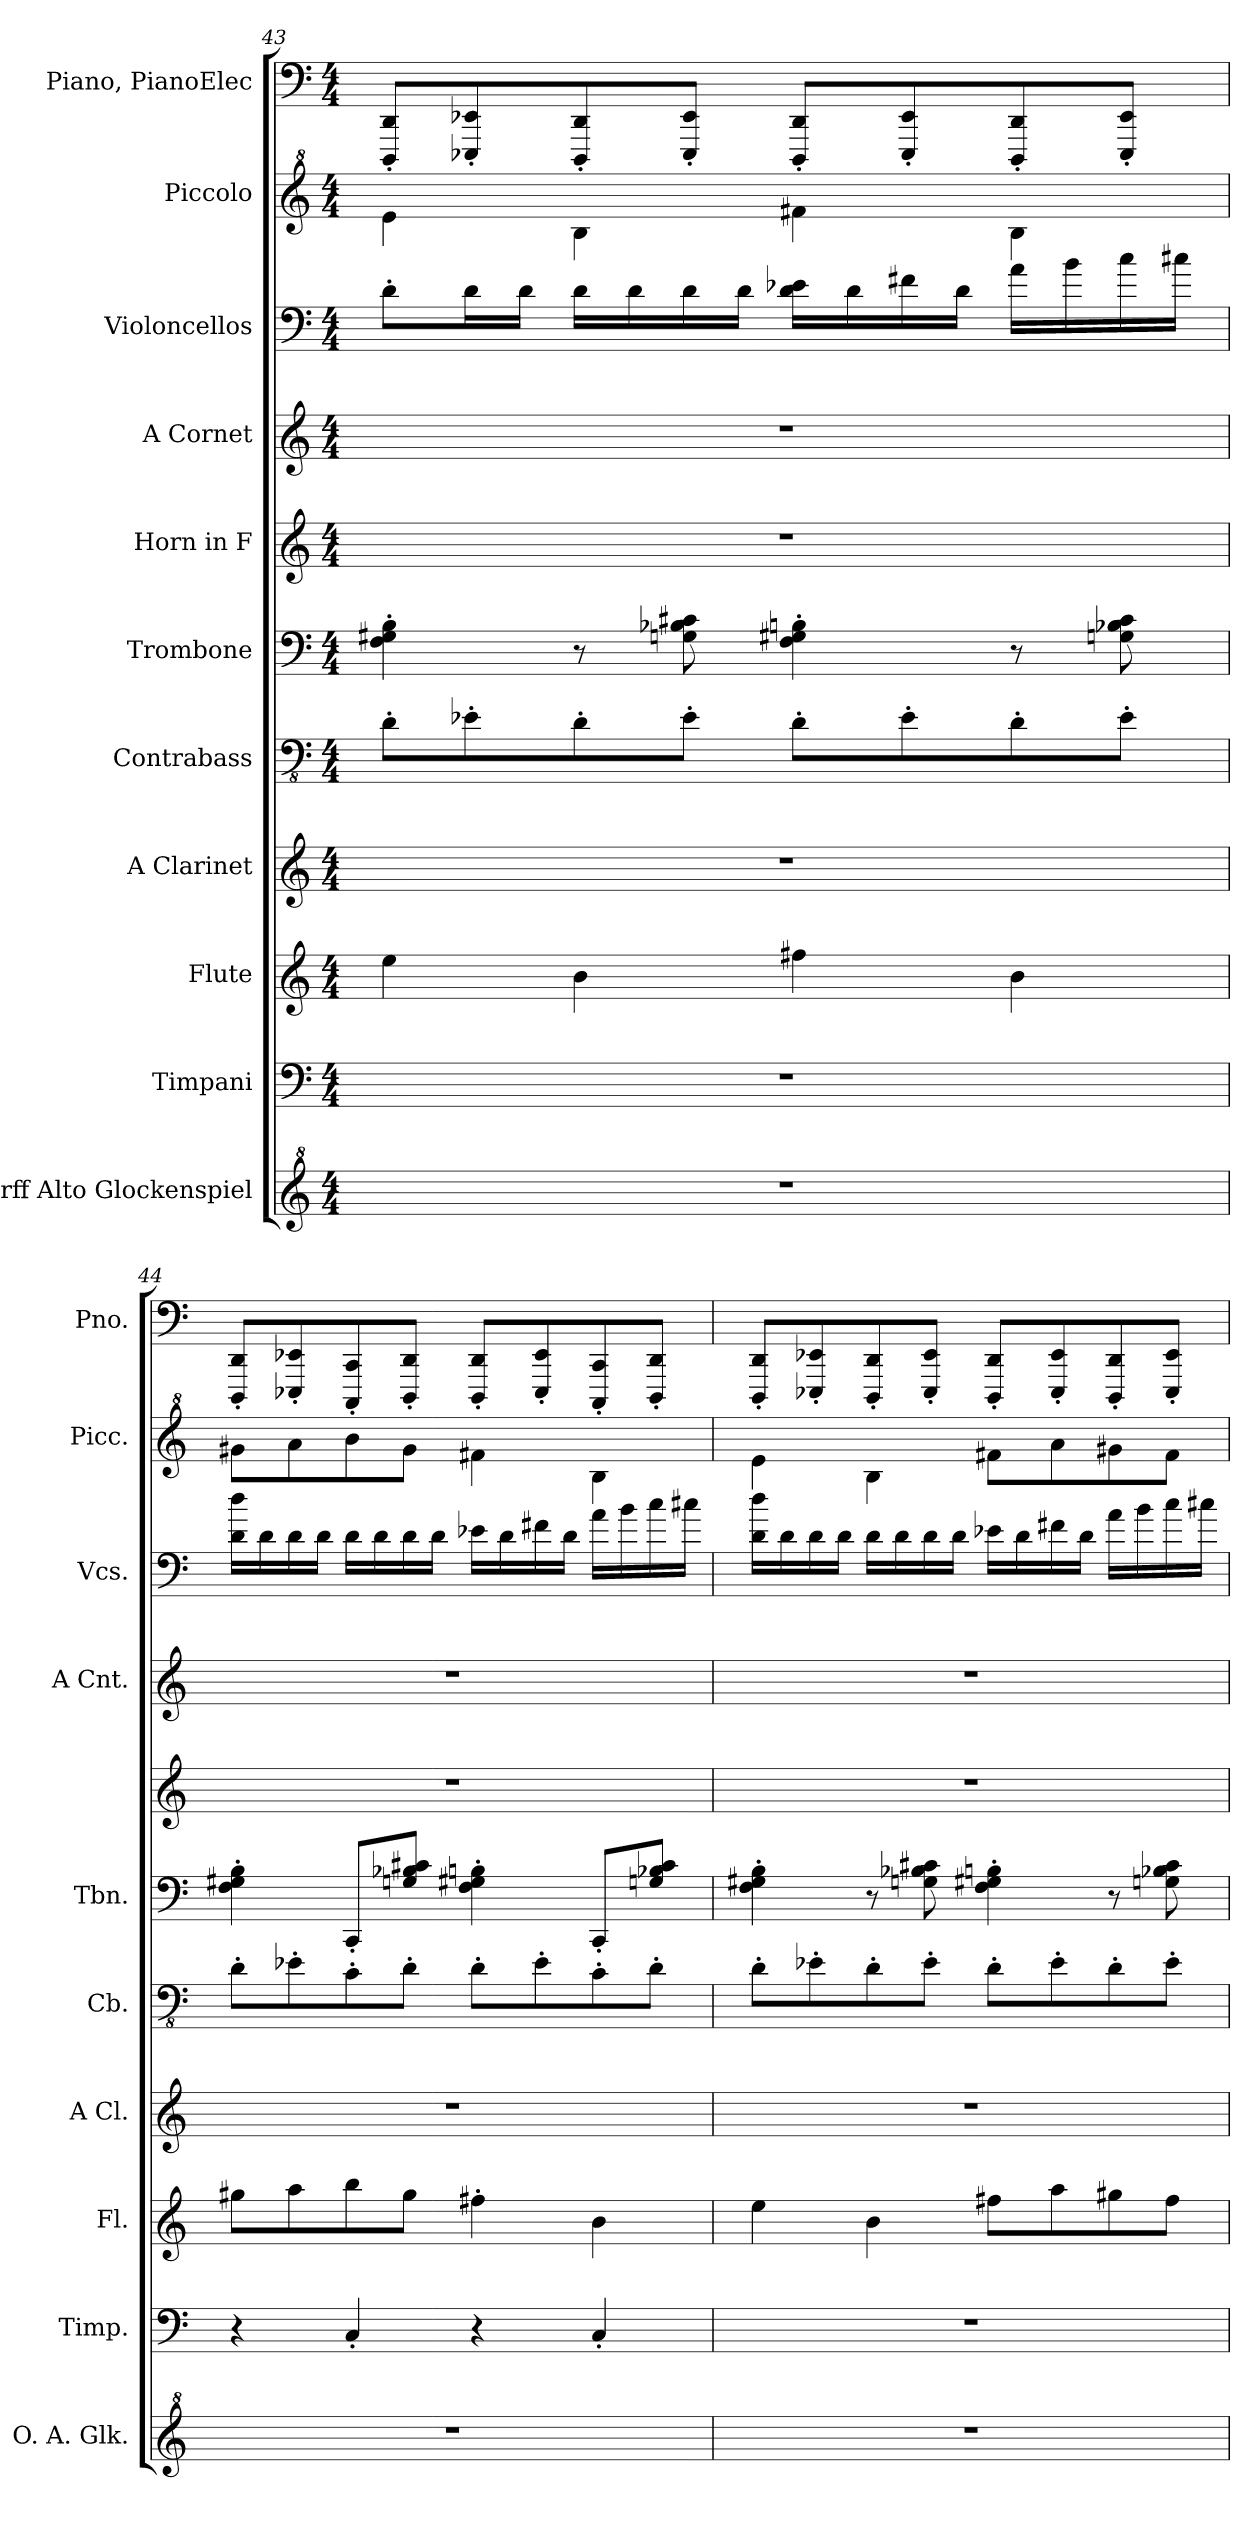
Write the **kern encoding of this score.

**kern	**kern	**kern	**kern	**kern	**kern	**kern	**kern	**kern	**kern	**kern
*part11	*part10	*part9	*part8	*part7	*part6	*part5	*part4	*part3	*part2	*part1
*staff11	*staff10	*staff9	*staff8	*staff7	*staff6	*staff5	*staff4	*staff3	*staff2	*staff1
*I"Orff Alto Glockenspiel	*I"Timpani	*I"Flute	*I"A Clarinet	*I"Contrabass	*I"Trombone	*I"Horn in F	*I"A Cornet	*I"Violoncellos	*I"Piccolo	*I"Piano, PianoElec
*I'O. A. Glk.	*I'Timp.	*I'Fl.	*I'A Cl.	*I'Cb.	*I'Tbn.	*	*I'A Cnt.	*I'Vcs.	*I'Picc.	*I'Pno.
!!LO:PB:g=z
*clefG^2	*clefF4	*clefG2	*clefG2	*clefFv4	*clefF4	*clefG2	*clefG2	*clefF4	*clefG^2	*clefF4
*	*	*	*ITrd2c3	*ITrd7c12	*	*ITrd4c7	*ITrd2c3	*	*ITrd-7c-12	*
*k[]	*k[]	*k[]	*k[f#c#g#]	*k[]	*k[]	*k[b-]	*k[f#c#g#]	*k[]	*k[]	*k[]
*M4/4	*M4/4	*M4/4	*M4/4	*M4/4	*M4/4	*M4/4	*M4/4	*M4/4	*M4/4	*M4/4
=43	=43	=43	=43	=43	=43	=43	=43	=43	=43	=43
1r	1r	4ee\	1r	8DD'\L	4F\' 4G#X\' 4B\'	1r	1r	8d'\L	4eee\	8DDD/' 8DD/'L
.	.	.	.	8EE-X'\	.	.	.	16d\L	.	8EEE-X/' 8EE-X/'
.	.	.	.	.	.	.	.	16d\JJ	.	.
.	.	4b\	.	8DD'\	8r	.	.	16d\LL	4bb\	8DDD/' 8DD/'
.	.	.	.	.	.	.	.	16d\	.	.
.	.	.	.	8EE-'\J	8Gn\ 8B-X\ 8c#X\	.	.	16d\	.	8EEE-/' 8EE-/'J
.	.	.	.	.	.	.	.	16d\JJ	.	.
.	.	4ff#X\	.	8DD'\L	4F\' 4G#X\' 4Bn\'	.	.	16d\ 16e-X\LL	4fff#X\	8DDD/' 8DD/'L
.	.	.	.	.	.	.	.	16d\	.	.
.	.	.	.	8EE-'\	.	.	.	16f#X\	.	8EEE-/' 8EE-/'
.	.	.	.	.	.	.	.	16d\JJ	.	.
.	.	4b\	.	8DD'\	8r	.	.	16a\LL	4bb\	8DDD/' 8DD/'
.	.	.	.	.	.	.	.	16b\	.	.
.	.	.	.	8EE-'\J	8Gn\ 8B-X\ 8c#\	.	.	16cc\	.	8EEE-/' 8EE-/'J
.	.	.	.	.	.	.	.	16cc#X\JJ	.	.
!!LO:PB:g=z
=44	=44	=44	=44	=44	=44	=44	=44	=44	=44	=44
1r	4r	8gg#X\L	1r	8DD'\L	4F\' 4G#X\' 4B\'	1r	1r	16d\ 16dd\LL	8ggg#X\L	8DDD/' 8DD/'L
.	.	.	.	.	.	.	.	16d\	.	.
.	.	8aa\	.	8EE-X'\	.	.	.	16d\	8aaa\	8EEE-X/' 8EE-X/'
.	.	.	.	.	.	.	.	16d\JJ	.	.
.	4C'/	8bb\	.	8CC'\	8CC'/L	.	.	16d\LL	8bbb\	8CCC/' 8CC/'
.	.	.	.	.	.	.	.	16d\	.	.
.	.	8gg#\J	.	8DD'\J	8Gn/ 8B-X/ 8c#X/J	.	.	16d\	8ggg#\J	8DDD/' 8DD/'J
.	.	.	.	.	.	.	.	16d\JJ	.	.
.	4r	4ff#X'\	.	8DD'\L	4F\' 4G#X\' 4Bn\'	.	.	16e-X\LL	4fff#X\	8DDD/' 8DD/'L
.	.	.	.	.	.	.	.	16d\	.	.
.	.	.	.	8EE-'\	.	.	.	16f#X\	.	8EEE-/' 8EE-/'
.	.	.	.	.	.	.	.	16d\JJ	.	.
.	4C'/	4b\	.	8CC'\	8CC'/L	.	.	16a\LL	4bb\	8CCC/' 8CC/'
.	.	.	.	.	.	.	.	16b\	.	.
.	.	.	.	8DD'\J	8Gn/ 8B-X/ 8c#/J	.	.	16cc\	.	8DDD/' 8DD/'J
.	.	.	.	.	.	.	.	16cc#X\JJ	.	.
!!LO:PB:g=z
=45	=45	=45	=45	=45	=45	=45	=45	=45	=45	=45
1r	1r	4ee\	1r	8DD'\L	4F\' 4G#X\' 4B\'	1r	1r	16d\ 16dd\LL	4eee\	8DDD/' 8DD/'L
.	.	.	.	.	.	.	.	16d\	.	.
.	.	.	.	8EE-X'\	.	.	.	16d\	.	8EEE-X/' 8EE-X/'
.	.	.	.	.	.	.	.	16d\JJ	.	.
.	.	4b\	.	8DD'\	8r	.	.	16d\LL	4bb\	8DDD/' 8DD/'
.	.	.	.	.	.	.	.	16d\	.	.
.	.	.	.	8EE-'\J	8Gn\ 8B-X\ 8c#X\	.	.	16d\	.	8EEE-/' 8EE-/'J
.	.	.	.	.	.	.	.	16d\JJ	.	.
.	.	8ff#X\L	.	8DD'\L	4F\' 4G#X\' 4Bn\'	.	.	16e-X\LL	8fff#X\L	8DDD/' 8DD/'L
.	.	.	.	.	.	.	.	16d\	.	.
.	.	8aa\	.	8EE-'\	.	.	.	16f#X\	8aaa\	8EEE-/' 8EE-/'
.	.	.	.	.	.	.	.	16d\JJ	.	.
.	.	8gg#X\	.	8DD'\	8r	.	.	16a\LL	8ggg#X\	8DDD/' 8DD/'
.	.	.	.	.	.	.	.	16b\	.	.
.	.	8ff#\J	.	8EE-'\J	8Gn\ 8B-X\ 8c#\	.	.	16cc\	8fff#\J	8EEE-/' 8EE-/'J
.	.	.	.	.	.	.	.	16cc#X\JJ	.	.
=	=	=	=	=	=	=	=	=	=	=
*-	*-	*-	*-	*-	*-	*-	*-	*-	*-	*-
